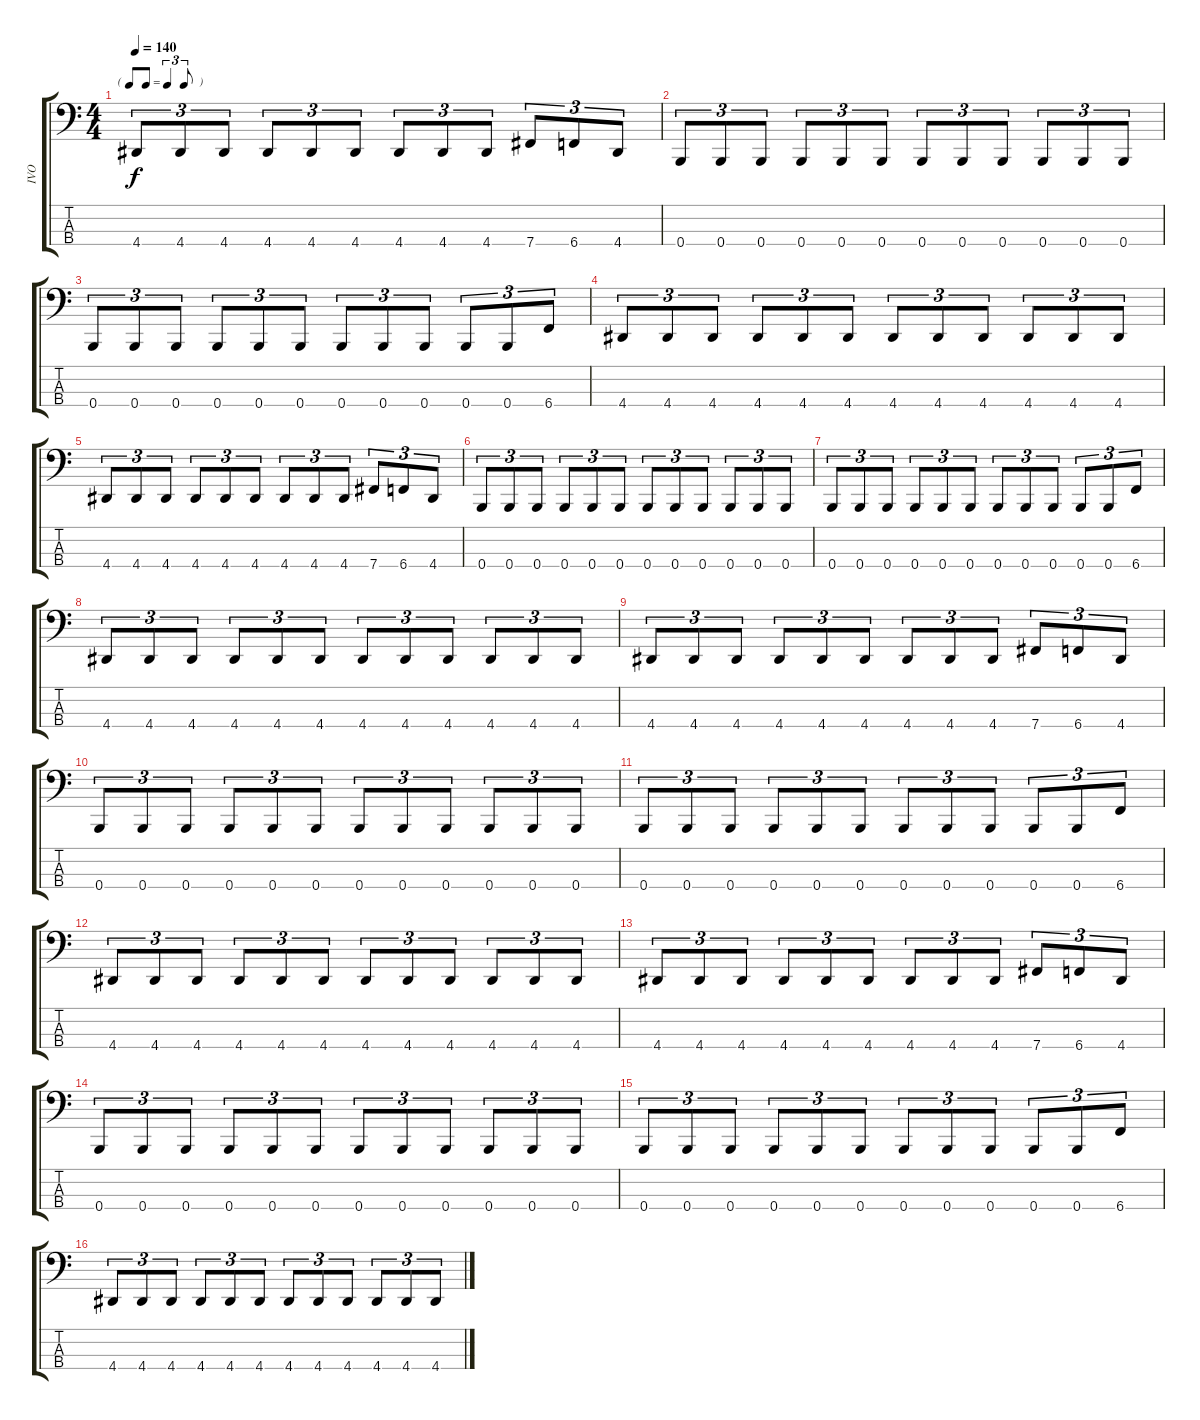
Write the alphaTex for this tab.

\track ("IVO" "IVO") {instrument electricbasspick}
\staff {score tabs}
\tuning (E2 B1 Gb1 B0) {hide}
\ts (4 4)
\tf triplet8th
\tempo 140
\clef f4
\ks c
4.4.8{tu (3 2) dy f} 4.4.8{tu (3 2)} 4.4.8{tu (3 2)} 4.4.8{tu (3 2)} 4.4.8{tu (3 2)} 4.4.8{tu (3 2)} 4.4.8{tu (3 2)} 4.4.8{tu (3 2)} 4.4.8{tu (3 2)} 7.4.8{tu (3 2)} 6.4.8{tu (3 2)} 4.4.8{tu (3 2)} |
0.4.8{tu (3 2)} 0.4.8{tu (3 2)} 0.4.8{tu (3 2)} 0.4.8{tu (3 2)} 0.4.8{tu (3 2)} 0.4.8{tu (3 2)} 0.4.8{tu (3 2)} 0.4.8{tu (3 2)} 0.4.8{tu (3 2)} 0.4.8{tu (3 2)} 0.4.8{tu (3 2)} 0.4.8{tu (3 2)} |
0.4.8{tu (3 2)} 0.4.8{tu (3 2)} 0.4.8{tu (3 2)} 0.4.8{tu (3 2)} 0.4.8{tu (3 2)} 0.4.8{tu (3 2)} 0.4.8{tu (3 2)} 0.4.8{tu (3 2)} 0.4.8{tu (3 2)} 0.4.8{tu (3 2)} 0.4.8{tu (3 2)} 6.4.8{tu (3 2)} |
4.4.8{tu (3 2)} 4.4.8{tu (3 2)} 4.4.8{tu (3 2)} 4.4.8{tu (3 2)} 4.4.8{tu (3 2)} 4.4.8{tu (3 2)} 4.4.8{tu (3 2)} 4.4.8{tu (3 2)} 4.4.8{tu (3 2)} 4.4.8{tu (3 2)} 4.4.8{tu (3 2)} 4.4.8{tu (3 2)} |
4.4.8{tu (3 2)} 4.4.8{tu (3 2)} 4.4.8{tu (3 2)} 4.4.8{tu (3 2)} 4.4.8{tu (3 2)} 4.4.8{tu (3 2)} 4.4.8{tu (3 2)} 4.4.8{tu (3 2)} 4.4.8{tu (3 2)} 7.4.8{tu (3 2)} 6.4.8{tu (3 2)} 4.4.8{tu (3 2)} |
0.4.8{tu (3 2)} 0.4.8{tu (3 2)} 0.4.8{tu (3 2)} 0.4.8{tu (3 2)} 0.4.8{tu (3 2)} 0.4.8{tu (3 2)} 0.4.8{tu (3 2)} 0.4.8{tu (3 2)} 0.4.8{tu (3 2)} 0.4.8{tu (3 2)} 0.4.8{tu (3 2)} 0.4.8{tu (3 2)} |
0.4.8{tu (3 2)} 0.4.8{tu (3 2)} 0.4.8{tu (3 2)} 0.4.8{tu (3 2)} 0.4.8{tu (3 2)} 0.4.8{tu (3 2)} 0.4.8{tu (3 2)} 0.4.8{tu (3 2)} 0.4.8{tu (3 2)} 0.4.8{tu (3 2)} 0.4.8{tu (3 2)} 6.4.8{tu (3 2)} |
4.4.8{tu (3 2)} 4.4.8{tu (3 2)} 4.4.8{tu (3 2)} 4.4.8{tu (3 2)} 4.4.8{tu (3 2)} 4.4.8{tu (3 2)} 4.4.8{tu (3 2)} 4.4.8{tu (3 2)} 4.4.8{tu (3 2)} 4.4.8{tu (3 2)} 4.4.8{tu (3 2)} 4.4.8{tu (3 2)} |
4.4.8{tu (3 2)} 4.4.8{tu (3 2)} 4.4.8{tu (3 2)} 4.4.8{tu (3 2)} 4.4.8{tu (3 2)} 4.4.8{tu (3 2)} 4.4.8{tu (3 2)} 4.4.8{tu (3 2)} 4.4.8{tu (3 2)} 7.4.8{tu (3 2)} 6.4.8{tu (3 2)} 4.4.8{tu (3 2)} |
0.4.8{tu (3 2)} 0.4.8{tu (3 2)} 0.4.8{tu (3 2)} 0.4.8{tu (3 2)} 0.4.8{tu (3 2)} 0.4.8{tu (3 2)} 0.4.8{tu (3 2)} 0.4.8{tu (3 2)} 0.4.8{tu (3 2)} 0.4.8{tu (3 2)} 0.4.8{tu (3 2)} 0.4.8{tu (3 2)} |
0.4.8{tu (3 2)} 0.4.8{tu (3 2)} 0.4.8{tu (3 2)} 0.4.8{tu (3 2)} 0.4.8{tu (3 2)} 0.4.8{tu (3 2)} 0.4.8{tu (3 2)} 0.4.8{tu (3 2)} 0.4.8{tu (3 2)} 0.4.8{tu (3 2)} 0.4.8{tu (3 2)} 6.4.8{tu (3 2)} |
4.4.8{tu (3 2)} 4.4.8{tu (3 2)} 4.4.8{tu (3 2)} 4.4.8{tu (3 2)} 4.4.8{tu (3 2)} 4.4.8{tu (3 2)} 4.4.8{tu (3 2)} 4.4.8{tu (3 2)} 4.4.8{tu (3 2)} 4.4.8{tu (3 2)} 4.4.8{tu (3 2)} 4.4.8{tu (3 2)} |
4.4.8{tu (3 2)} 4.4.8{tu (3 2)} 4.4.8{tu (3 2)} 4.4.8{tu (3 2)} 4.4.8{tu (3 2)} 4.4.8{tu (3 2)} 4.4.8{tu (3 2)} 4.4.8{tu (3 2)} 4.4.8{tu (3 2)} 7.4.8{tu (3 2)} 6.4.8{tu (3 2)} 4.4.8{tu (3 2)} |
0.4.8{tu (3 2)} 0.4.8{tu (3 2)} 0.4.8{tu (3 2)} 0.4.8{tu (3 2)} 0.4.8{tu (3 2)} 0.4.8{tu (3 2)} 0.4.8{tu (3 2)} 0.4.8{tu (3 2)} 0.4.8{tu (3 2)} 0.4.8{tu (3 2)} 0.4.8{tu (3 2)} 0.4.8{tu (3 2)} |
0.4.8{tu (3 2)} 0.4.8{tu (3 2)} 0.4.8{tu (3 2)} 0.4.8{tu (3 2)} 0.4.8{tu (3 2)} 0.4.8{tu (3 2)} 0.4.8{tu (3 2)} 0.4.8{tu (3 2)} 0.4.8{tu (3 2)} 0.4.8{tu (3 2)} 0.4.8{tu (3 2)} 6.4.8{tu (3 2)} |
4.4.8{tu (3 2)} 4.4.8{tu (3 2)} 4.4.8{tu (3 2)} 4.4.8{tu (3 2)} 4.4.8{tu (3 2)} 4.4.8{tu (3 2)} 4.4.8{tu (3 2)} 4.4.8{tu (3 2)} 4.4.8{tu (3 2)} 4.4.8{tu (3 2)} 4.4.8{tu (3 2)} 4.4.8{tu (3 2)}
